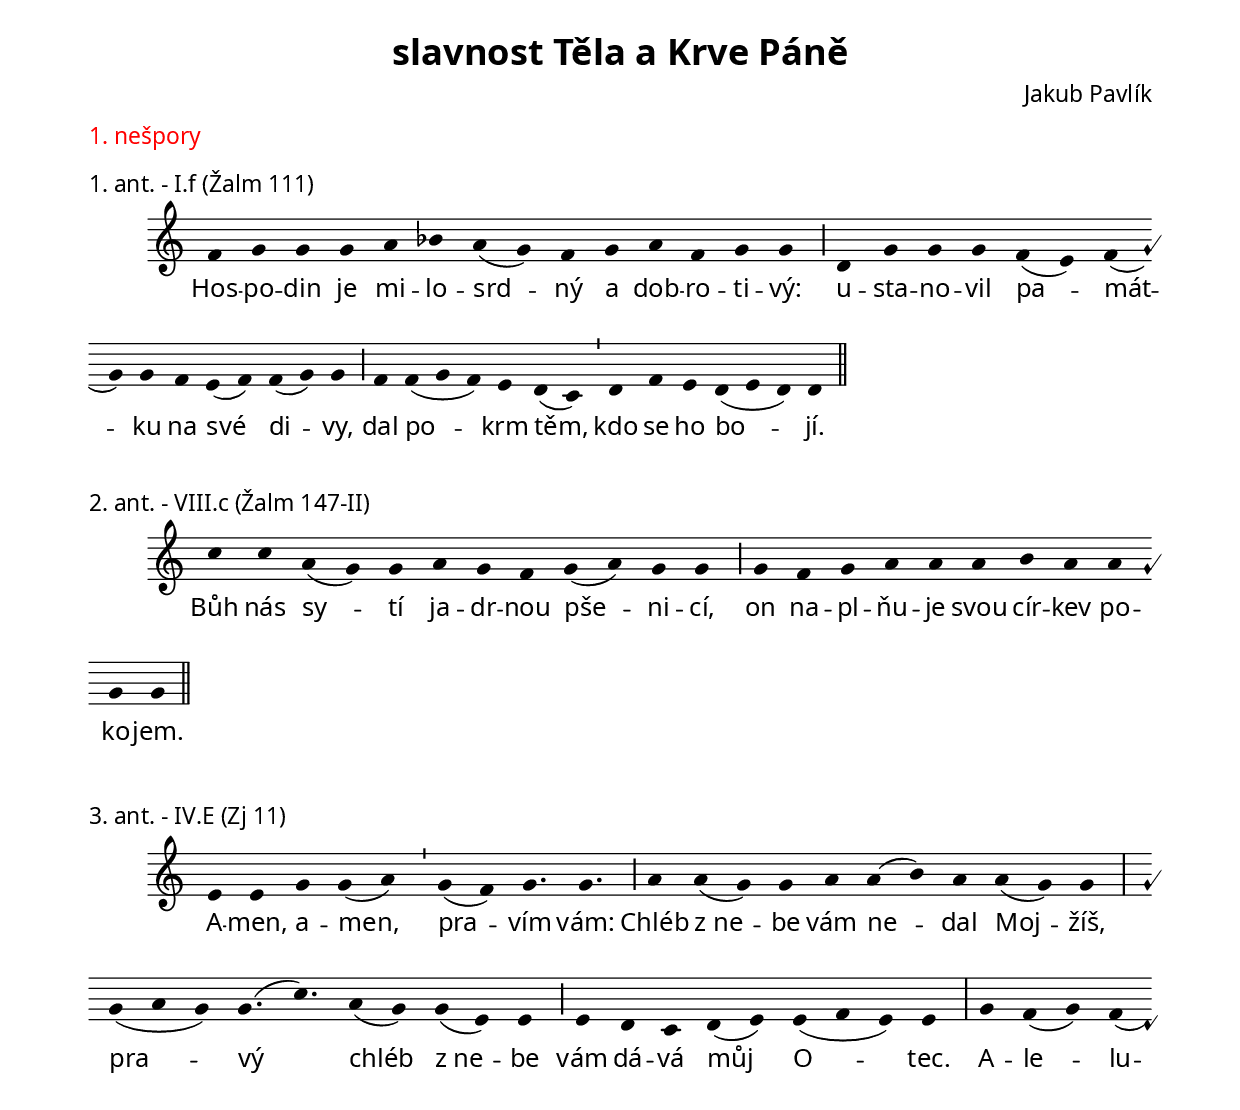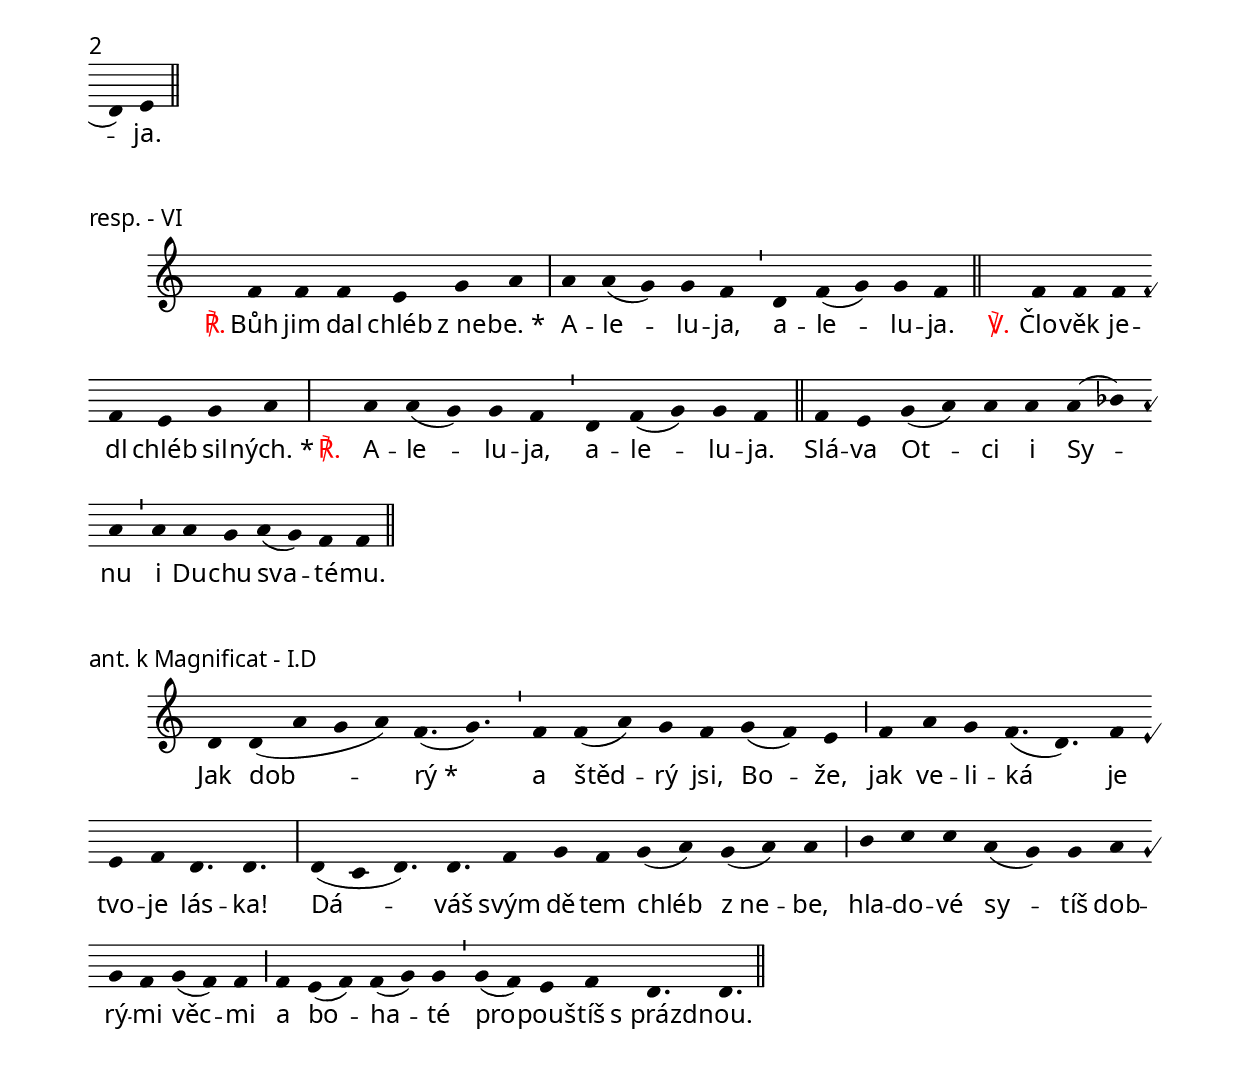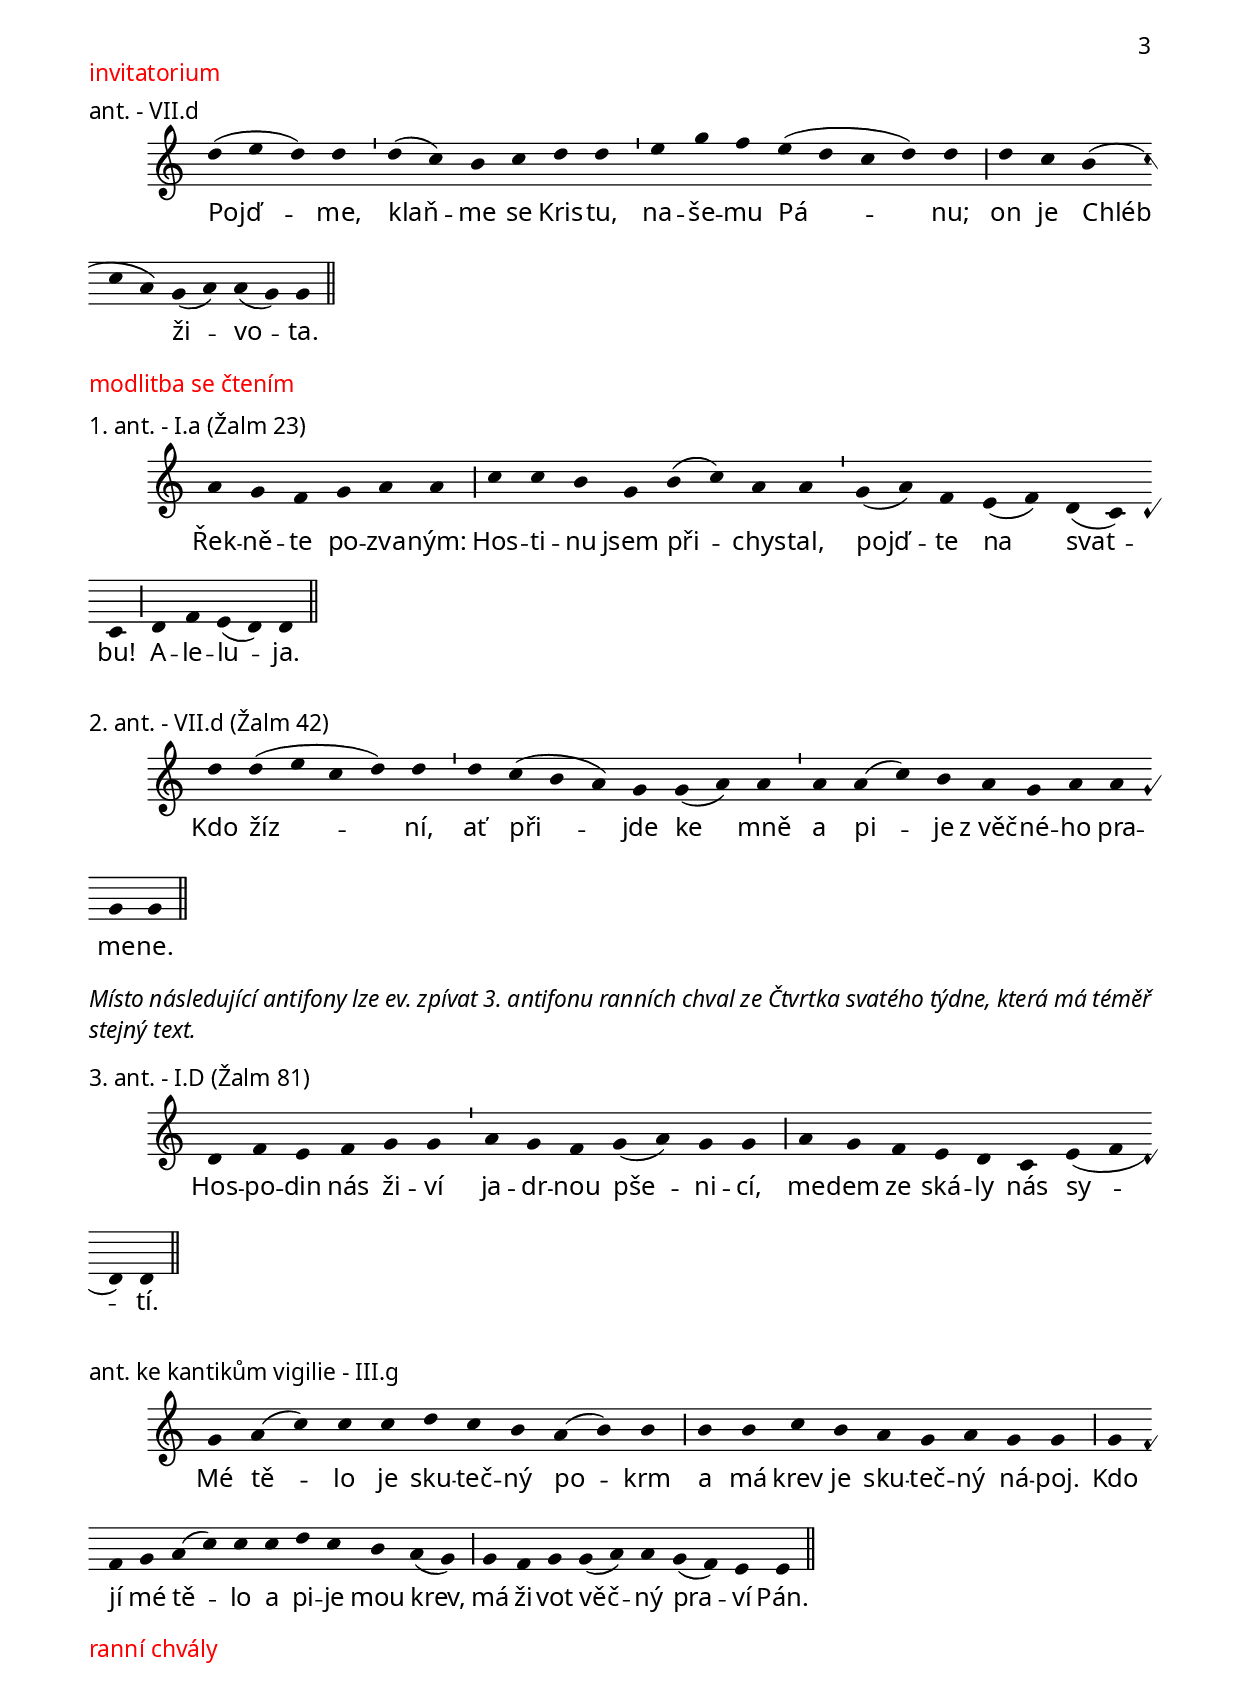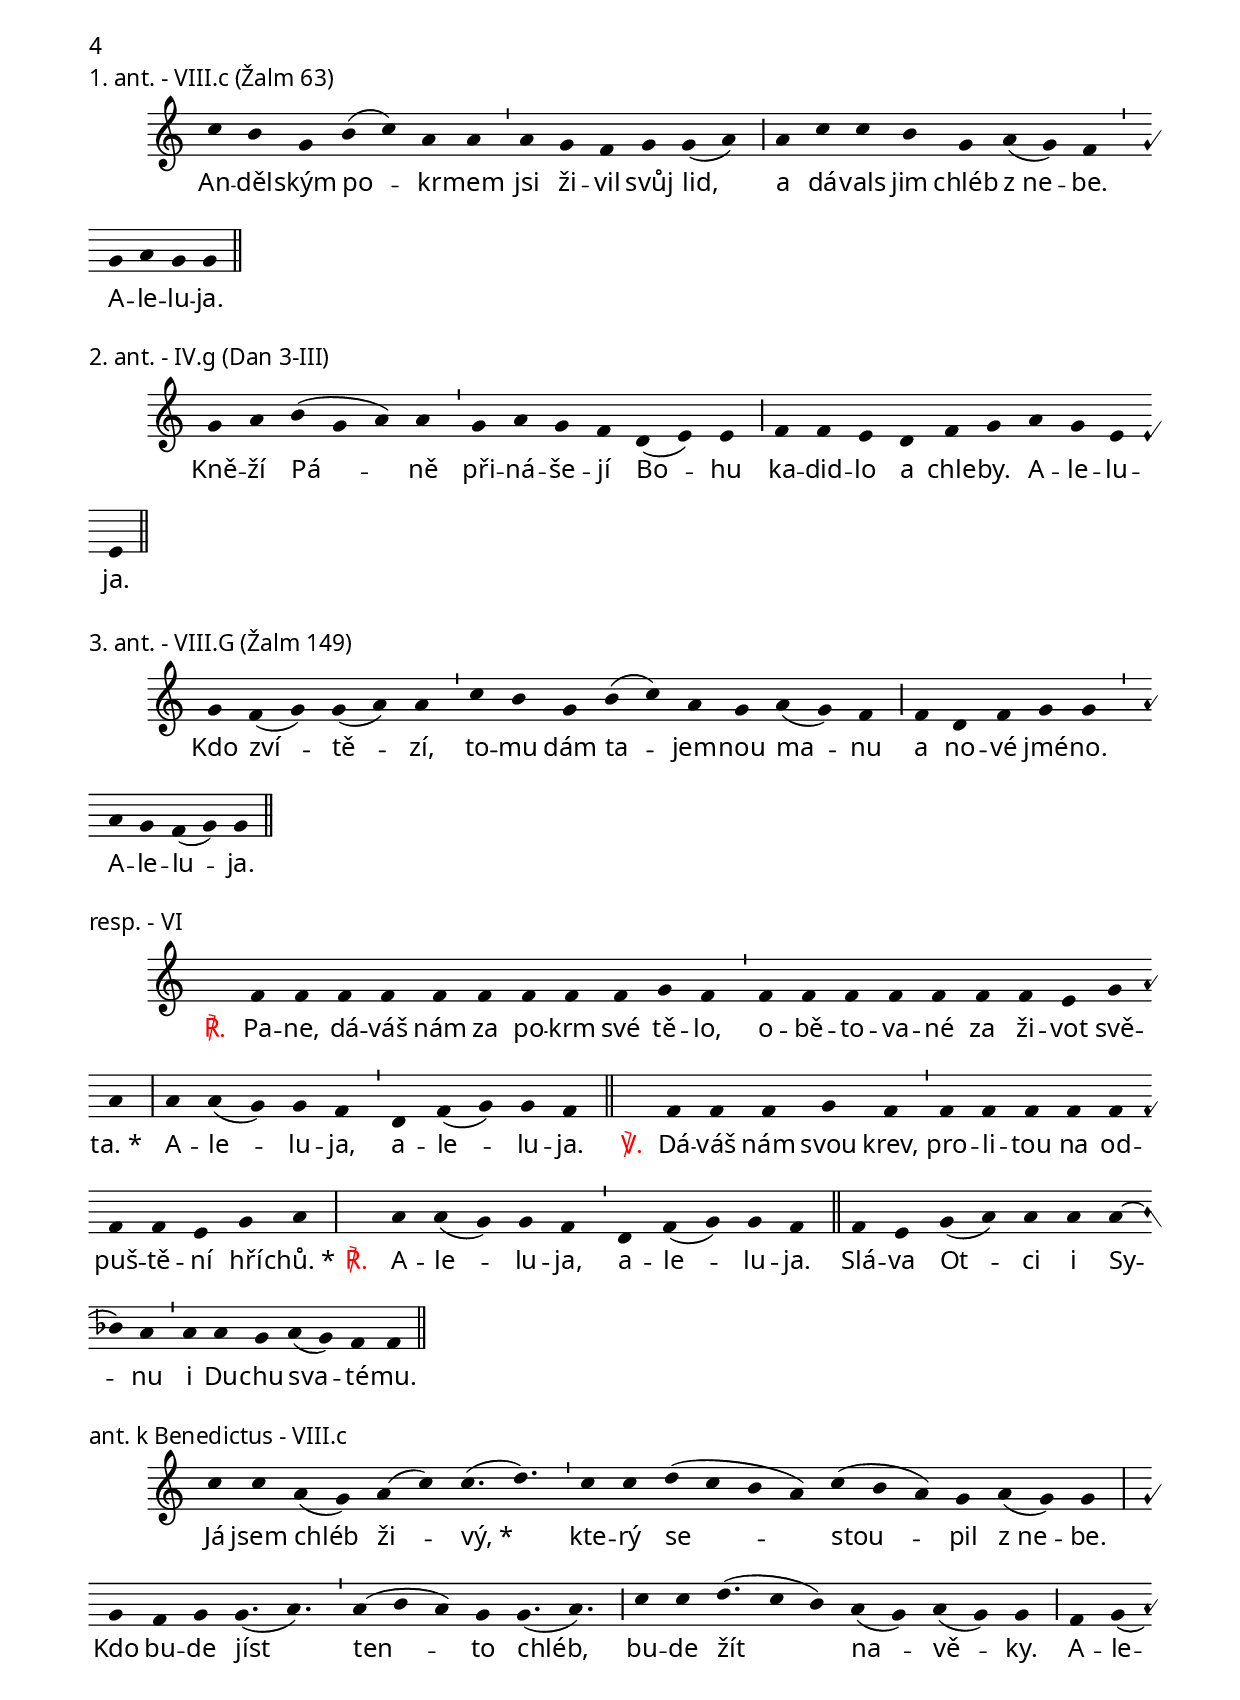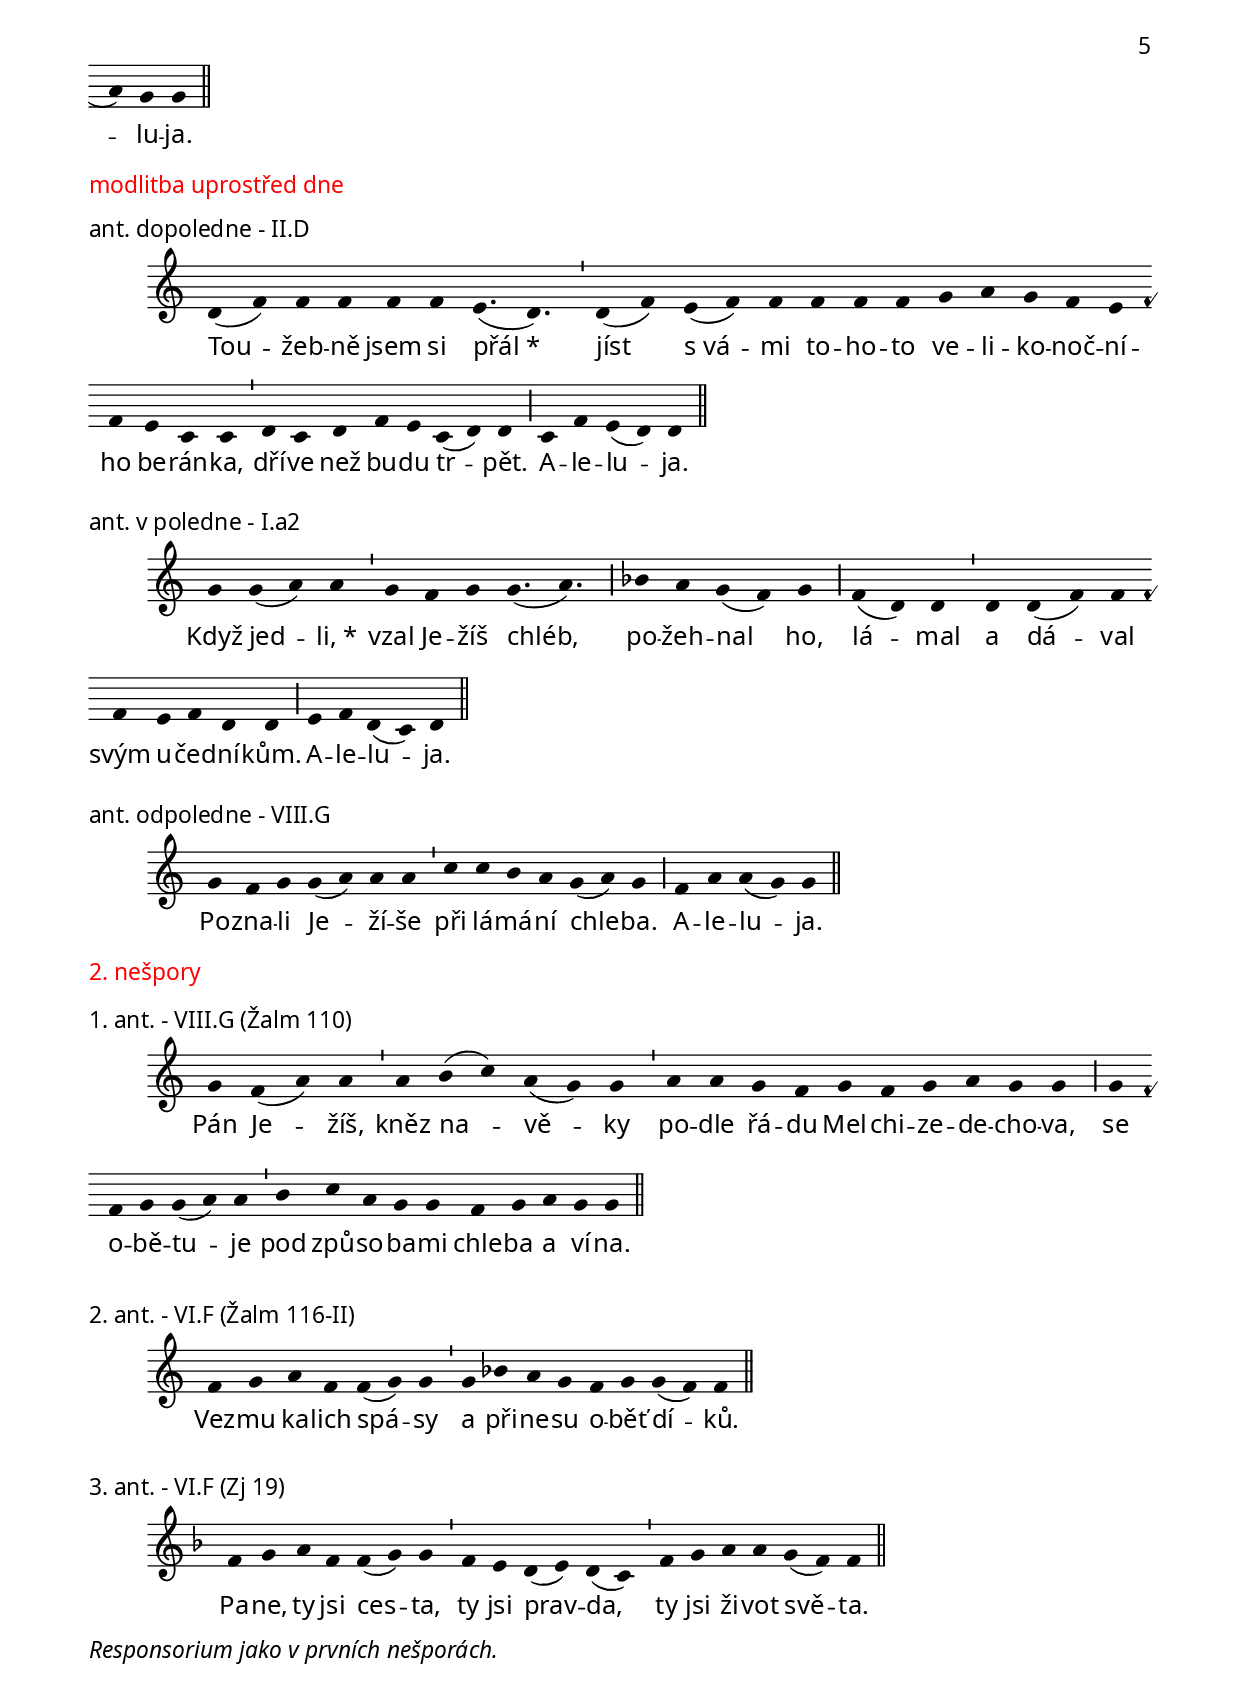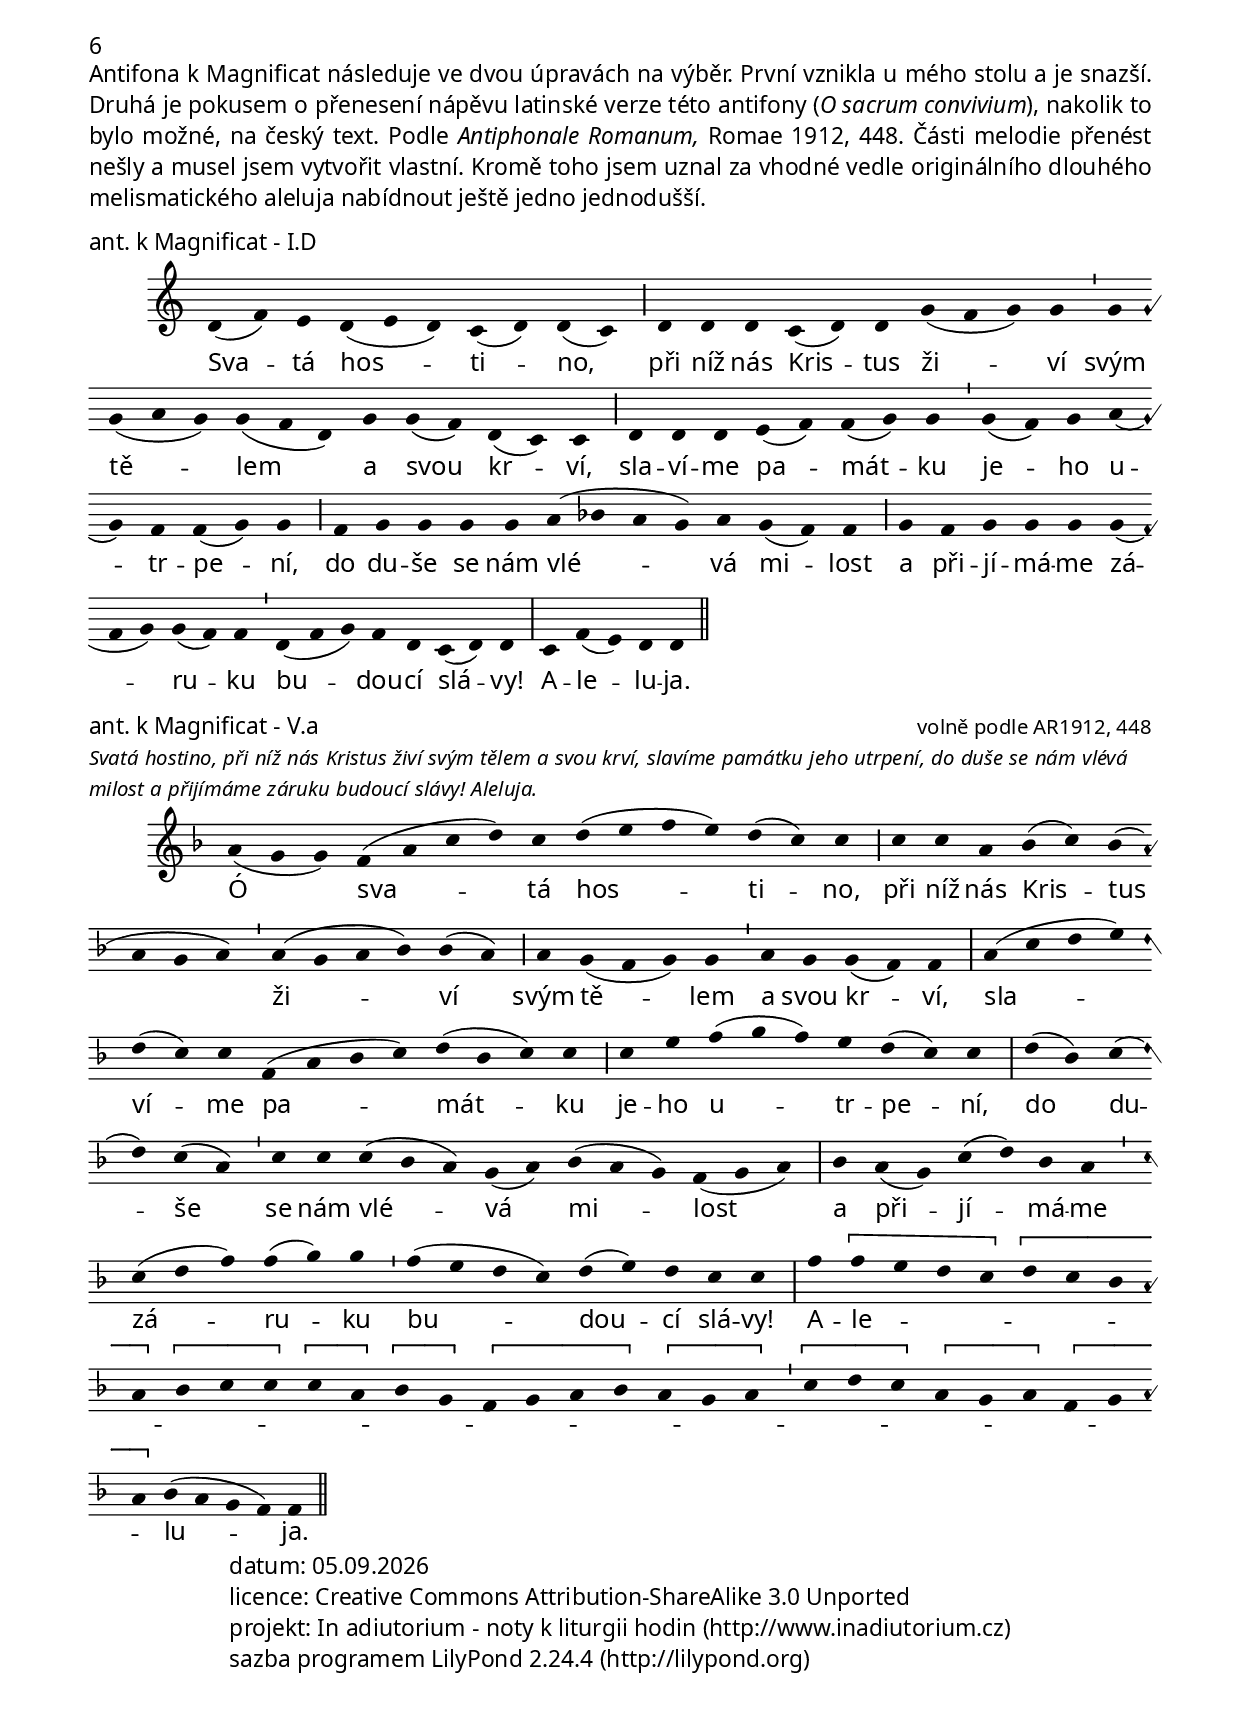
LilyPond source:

\version "2.18.0"

\header {
  title = "slavnost Těla a Krve Páně"
  composer = "Jakub Pavlík"
}

\include "spolecne.ly"
\include "dilyresponsorii.ly"

\markup {\nadpisHodinka {"1. nešpory"}}

\score {
  \relative c' {
    \choralniRezim
    f g g g a4 bes a( g) f g a f g g \barMaior
    d g g g f( e) f( g) g f e( f) f( g) g \barMaior
    f f( g f) e d( c) \barMin d f e d( e d) d \barFinalis
  }
  \addlyrics {
    Hos -- po -- din je mi -- lo -- srd -- ný a dob -- ro -- ti -- vý:
    u -- sta -- no -- vil pa -- mát -- ku na své di -- vy,
    dal po -- krm těm, kdo se ho bo -- jí.
  }
  \header {
    quid = "1. ant."
    modus = "I"
    differentia = "f"
    psalmus = "Žalm 111"
    placet = "recituje čistě na g"
    id = "1ne-a1"
    piece = \markup {\sestavTitulek}
  }
}

\score {
  \relative c'' {
    \choralniRezim
    c4 c a( g) g a g f g( a) g g \barMaior
    g f g a a a b a a g g \barFinalis
  }
  \addlyrics {
    Bůh nás sy -- tí ja -- dr -- nou pše -- ni -- cí,
    on na -- pl -- ňu -- je svou cír -- kev po -- ko -- jem.
  }
  \header {
    quid = "2. ant."
    modus = "VIII"
    differentia = "c"
    psalmus = "Žalm 147-II"
    placet = "nevyvážená"
    id = "1ne-a2"
    piece = \markup {\sestavTitulek}
  }
}

\score {
  \relative c' {
    \choralniRezim
    e4 e g g( a) \barMin g( f) g4. g \barMaior
    a4 a( g) g a a( b) a a( g) g \barMax
    g( a g) g4.( c) a4( g) g( e) e \barMaior
    e d c d( e) e( f e) e \barMax
    g f( g) f( d) e \barFinalis
  }
  \addlyrics {
    A -- men, a -- men, pra -- vím vám:
    Chléb z_ne -- be vám ne -- dal Moj -- žíš,
    pra -- vý chléb z_ne -- be vám dá -- vá můj O -- tec.
    A -- le -- lu -- ja.
  }
  \header {
    quid = "3. ant."
    modus = "IV"
    differentia = "E"
    psalmus = "Zj 11"
    placet = "aleluja lépe"
    id = "1ne-a3"
    piece = \markup {\sestavTitulek}
  }
}

\score {
  \relative c' {
    \choralniRezim

    % R
    \neviditelna f
    f4 f f e g a \barMax
    \respVIalelujaResponsum \barFinalis
    % V
    \neviditelna f
    f4 f f f e g a \barMax
    % R
    \neviditelna a
    \respVIalelujaResponsum \barFinalis
    % Slava
    \respVIalelujaDoxologie \barFinalis
  }
  \addlyrics {
    \Response Bůh jim dal chléb z_ne -- be._*
    A -- le -- lu -- ja, a -- le -- lu -- ja.
    \Verse Člo -- věk je -- dl chléb sil -- ných._*
    \Response A -- le -- lu -- ja, a -- le -- lu -- ja.
    \textRespDoxologie
  }
  \header {
    quid = "resp."
    modus = "VI"
    id = "1ne-resp"
    piece = \markup {\sestavTitulekResp}
  }
}

\score {
  \relative c' {
    \choralniRezim
    d4 d( a' g a) f4.( g) \barMin f4 f( a) g f g( f) e \barMaior
    f a g f4.( d) f4 e f d4. d \barMax

    d4( c d4.) d f4 g f g( a) g( a) a \barMaior
    b c c a( g) g a g f g( f) f \barMaior
    f e( f) f( g) g \barMin g( f) e f d4. d \barFinalis
  }
  \addlyrics {
    Jak dob -- rý_* a štěd -- rý jsi, Bo -- že,
    jak ve -- li -- ká je tvo -- je lás -- ka!

    Dá -- váš svým dě -- tem chléb z_ne -- be,
    hla -- do -- vé sy -- tíš dob -- rý -- mi věc -- mi
    a bo -- ha -- té pro -- pouš -- tíš s_prázd -- nou.
  }
  \header {
    quid = "ant. k Magnificat"
    modus = "I"
    differentia = "D"
    psalmus = ""
    id = "1ne-amag"
    piece = \markup {\sestavTitulekBezZalmu}
  }
}

\pageBreak % ZLOM

\markup {\nadpisHodinka {"invitatorium"}}

\score {
  \relative c'' {
    \choralniRezim
    d4( e d) d \barMin
    d( c) b c d d \barMin e g f e( d c d) d \barMaior
    d c b( c a) g( a) a( g) g \barFinalis
  }
  \addlyrics {
    Pojď -- me, klaň -- me se Kris -- tu, na -- še -- mu Pá -- nu;
    on je Chléb ži -- vo -- ta.
  }
  \header {
    quid = "ant."
    modus = "VII"
    differentia = "d"
    psalmus = ""
    fial = "velikonoce_antifony.ly#invit2?zacatek"
    id = "invit"
    piece = \markup {\sestavTitulekBezZalmu}
  }
}

\markup {\nadpisHodinka {"modlitba se čtením"}}

\score {
  \relative c'' {
    \choralniRezim
    a4 g f g a a \barMaior
    c c b g b( c) a a \barMin
    g( a) f e( f) d( c) c \barMaior
    d f e( d) d \barFinalis
  }
  \addlyrics {
    Řek -- ně -- te po -- zva -- ným:
    Hos -- ti -- nu jsem při -- chys -- tal,
    pojď -- te na svat -- bu!
    A -- le -- lu -- ja.
  }
  \header {
    quid = "1. ant."
    modus = "I"
    differentia = "a"
    psalmus = "Žalm 23"
    id = "mc-a1"
    piece = \markup {\sestavTitulek}
  }
}

\score {
  \relative c'' {
    \choralniRezim
    d4 d( e c d) d \barMin
    d c( b a) g g( a) a \barMin
    a a( c) b a g a a g g \barFinalis
  }
  \addlyrics {
    Kdo žíz -- ní,
    ať při -- jde ke mně
    a pi -- je z_věč -- né -- ho pra -- me -- ne.
  }
  \header {
    quid = "2. ant."
    modus = "VII"
    differentia = "d"
    psalmus = "Žalm 42"
    fial = "mezidobi_nejsvsrdce.ly#rch-a1?cast, upravena"
    placet = "se závěrem si zkusit trochu pohrát"
    id = "mc-a2"
    piece = \markup {\sestavTitulek}
  }
}

\markup\justify\italic{
  Místo následující antifony lze ev. zpívat
  3. antifonu ranních chval ze Čtvrtka svatého týdne,
  která má téměř stejný text.
}

\score {
  \relative c' {
    \choralniRezim
    d4 f e f g g \barMin
    a g f g( a) g g \barMaior
    a g f e d c e( f d) d \barFinalis
  }
  \addlyrics {
    Hos -- po -- din nás ži -- ví
    ja -- dr -- nou pše -- ni -- cí,
    me -- dem ze ská -- ly nás sy -- tí.
  }
  \header {
    quid = "3. ant."
    modus = "I"
    differentia = "D"
    psalmus = "Žalm 81"
    id = "mc-a3"
    piece = \markup {\sestavTitulek}
  }
}

\score {
  \relative c'' {
    \choralniRezim
    g4 a( c) c c d c b a( b) b \barMaior
    b b c b a g a g g \barMaior
    g f g a( c) c c d c b a( g) \barMaior
    g f g g( a) a
    g( f) e e \barFinalis
  }
  \addlyrics {
    Mé tě -- lo je sku -- teč -- ný po -- krm
    a má krev je sku -- teč -- ný ná -- poj.
    Kdo jí mé tě -- lo a pi -- je mou krev,
    má ži -- vot věč -- ný
    pra -- ví Pán.
  }
  \header {
    quid = "ant. ke kantikům vigilie"
    modus = "III"
    differentia = "g"
    psalmus = ""
    fial = "antifony/mezidobi_nedeleB_11_20.ly#ne20b-rch-ben?zacatek"
    id = "mc-avig"
    piece = \markup {\sestavTitulekBezZalmu}
  }
}

\markup {\nadpisHodinka {"ranní chvály"}}

\score {
  \relative c'' {
    \choralniRezim
    c4 b g b( c) a a \barMin
    a g f g g( a) \barMaior
    a c c b g a( g) f \barMin
    g a g g \barFinalis
  }
  \addlyrics {
    An -- děl -- ským po -- kr -- mem
    jsi ži -- vil svůj lid,
    a dá -- vals jim chléb z_ne -- be.
    A -- le -- lu -- ja.
  }
  \header {
    quid = "1. ant."
    modus = "VIII"
    differentia = "c"
    psalmus = "Žalm 63"
    id = "rch-a1"
    piece = \markup {\sestavTitulek}
  }
}

\score {
  \relative c'' {
    \choralniRezim
    g4 a b( g a) a \barMin
    g a g f d( e) e \barMaior
    f f e d f g
    a g e e \barFinalis
  }
  \addlyrics {
    Kně -- ží Pá -- ně
    při -- ná -- še -- jí Bo -- hu
    ka -- did -- lo a chle -- by.
    A -- le -- lu -- ja.
  }
  \header {
    quid = "2. ant."
    modus = "IV"
    differentia = "g"
    psalmus = "Dan 3-III"
    id = "rch-a2"
    piece = \markup {\sestavTitulek}
  }
}

\score {
  \relative c'' {
    \choralniRezim
    g4 f( g) g( a) a \barMin
    c b g b( c) a g a( g) f \barMaior
    f d f g g \barMin
    a g f( g) g \barFinalis
  }
  \addlyrics {
    Kdo zví -- tě -- zí,
    to -- mu dám ta -- jem -- nou ma -- nu
    a no -- vé jmé -- no.
    A -- le -- lu -- ja.
  }
  \header {
    quid = "3. ant."
    modus = "VIII"
    differentia = "G"
    psalmus = "Žalm 149"
    id = "rch-a3"
    piece = \markup {\sestavTitulek}
  }
}

\score {
  \relative c' {
    \choralniRezim

    % R
    \neviditelna f
    f4 f f f f f f f f g f \barMin
    f f f f f f f e g a \barMax
    \respVIalelujaResponsum \barFinalis
    % V
    \neviditelna f
    f f f g f \barMin
    f f f f f f f e g a \barMax
    % R
    \neviditelna a
    \respVIalelujaResponsum \barFinalis
    % Slava
    \respVIalelujaDoxologie \barFinalis
  }
  \addlyrics {
    \Response Pa -- ne, dá -- váš nám za po -- krm své tě -- lo, o -- bě -- to -- va -- né za ži -- vot svě -- ta._*
    A -- le -- lu -- ja, a -- le -- lu -- ja.
    \Verse Dá -- váš nám svou krev, pro -- li -- tou na od -- puš -- tě -- ní hří -- chů._*
    \Response A -- le -- lu -- ja, a -- le -- lu -- ja.
    \textRespDoxologie
  }
  \header {
    quid = "resp."
    modus = "VI"
    id = "rch-resp"
    piece = \markup {\sestavTitulekResp}
  }
}

\score {
  \relative c'' {
    \choralniRezim
    c4 c a( g) a( c) c4.( d) \barMin c4 c d( c b a) c( b a) g a( g) g \barMax
    g f g g4.( a) \barMin a4( b a) g g4.( a) \barMaior c4 c d4.( c4 b) a( g) a( g) g \barMaior
    f g( a) g g \barFinalis
  }
  \addlyrics {
    Já jsem chléb ži -- vý,_* kte -- rý se -- stou -- pil z_ne -- be.
    Kdo bu -- de jíst ten -- to chléb, bu -- de žít na -- vě -- ky.
    A -- le -- lu -- ja.
  }
  \header {
    quid = "ant. k Benedictus"
    modus = "VIII"
    differentia = "c"
    psalmus = ""
    id = "rch-aben"
    piece = \markup {\sestavTitulekBezZalmu}
  }
}

\markup {\nadpisHodinka {"modlitba uprostřed dne"}}

\score {
  \relative c' {
    \choralniRezim
    d4( f) f f f f e4.( d) \barMin
    d4( f) e( f) f f f f g a g f e f e c c \barMin
    d c d f e c( d) d \barMaior
    c f e( d) d \barFinalis
  }
  \addlyrics {
    Tou -- žeb -- ně jsem si přál_*
    jíst s_vá -- mi to -- ho -- to ve -- li -- ko -- noč -- ní -- ho be -- rán -- ka,
    dří -- ve než bu -- du tr -- pět.
    A -- le -- lu -- ja.
  }
  \header {
    quid = "ant. dopoledne"
    modus = "II"
    differentia = "D"
    psalmus = ""
    id = "up-tercie"
    fons = "Svatý týden, čtvrtek, ad Benedictus; přidáno aleluja"
    fial = "pust_svatytyden.ly#ct-rch-aben?+aleluja"
    piece = \markup {\sestavTitulekBezZalmu}
  }
}

\score {
  \relative c'' {
    \choralniRezim
    g4 g( a) a \barMin g f g g4.( a) \barMaior
    bes4 a g( f) g \barMaior
    f( d) d \barMin d d( f) f f e f d d \barMaior
    e f d( c) d \barFinalis
  }
  \addlyrics {
    Když jed -- li,_* vzal Je -- žíš chléb,
    po -- žeh -- nal ho,
    lá -- mal a dá -- val svým u -- čed -- ní -- kům.
    A -- le -- lu -- ja.
  }
  \header {
    quid = "ant. v poledne"
    modus = "I"
    differentia = "a2"
    psalmus = ""
    id = "up-sexta"
    fial = "pust_triduum.ly#ct-nesp-mag?+aleluja"
    piece = \markup {\sestavTitulekBezZalmu}
  }
}

\score {
  \relative c'' {
    \choralniRezim
    g4 f g g( a) a a \barMin
    c c b a g( a) g \barMaior
    f a a( g) g \barFinalis
  }
  \addlyrics {
    Po -- zna -- li Je -- ží -- še
    při lá -- má -- ní chle -- ba.
    A -- le -- lu -- ja.
  }
  \header {
    quid = "ant. odpoledne"
    modus = "VIII"
    differentia = "G"
    psalmus = ""
    id = "up-nona"
    piece = \markup {\sestavTitulekBezZalmu}
  }
}

\markup {\nadpisHodinka {"2. nešpory"}}

\score {
  \relative c'' {
    \choralniRezim
    g4 f( a) a \barMin
    a b( c) a( g) g \barMin
    a a g f g f g a g g \barMaior
    g f g g( a) a \barMin
    b c a g g f g a g g \barFinalis
  }
  \addlyrics {
    Pán Je -- žíš,
    kněz na -- vě -- ky
    po -- dle řá -- du Mel -- chi -- ze -- de -- cho -- va,
    se o -- bě -- tu -- je
    pod způ -- so -- ba -- mi chle -- ba a ví -- na.
  }
  \header {
    quid = "1. ant."
    modus = "VIII"
    differentia = "G"
    psalmus = "Žalm 110"
    id = "2ne-a1"
    piece = \markup {\sestavTitulek}
  }
}

\score {
  \relative c' {
    \choralniRezim
    f4 g a f f( g) g \barMin
    g bes a g f g g( f) f \barFinalis
  }
  \addlyrics {
    Vez -- mu ka -- lich spá -- sy
    a při -- ne -- su o -- běť dí -- ků.
  }
  \header {
    quid = "2. ant."
    modus = "VI"
    differentia = "F"
    psalmus = "Žalm 116-II"
    id = "2ne-a2"
    piece = \markup {\sestavTitulek}
  }
}

\score {
  \relative c' {
    \key f \major
    \choralniRezim
    f4 g a f f( g) g \barMin
    f e d( e) d( c) \barMin
    f g a a g( f) f \barFinalis
  }
  \addlyrics {
    Pa -- ne, ty jsi ces -- ta,
    ty jsi prav -- da,
    ty jsi ži -- vot svě -- ta.
  }
  \header {
    quid = "3. ant."
    modus = "VI"
    differentia = "F"
    psalmus = "Zj 19"
    id = "2ne-a3"
    piece = \markup {\sestavTitulek}
  }
}

\markup\italic{Responsorium jako v prvních nešporách.}

\pageBreak

\markup\justify{Antifona k Magnificat následuje ve dvou úpravách
na výběr. První vznikla u mého stolu a je snazší.
Druhá je pokusem o přenesení nápěvu latinské verze této antifony
\concat{( \italic{"O sacrum convivium"} ),} nakolik to bylo možné,
na český text. Podle \italic{Antiphonale Romanum,} Romae 1912, 448.

Části melodie přenést nešly a musel jsem vytvořit
vlastní. Kromě toho jsem uznal za vhodné vedle originálního
dlouhého melismatického aleluja nabídnout ještě jedno jednodušší.}

\score {
  \relative c' {
    \choralniRezim
    d( f) e d( e d) c( d) d( c) \barMaior
    d d d c( d) d g( f g) g \barMin g g( a g) g( f d) g g( f) d( c) c \barMaior
    d d d e( f) f( g) g \barMin g( f) g a( g) f f( g) g \barMaior
    f g g g g a( bes a g) a g( f) f \barMaior
    g f g g g g( f g) g( f) f \barMin d( f g) f d c( d) d \barMax
    c f( e) d d \barFinalis
  }
  \addlyrics {
    % Jedno dlouhe rozvite osloveni - bez jakehokoli nasledneho
    % sdeleni.
    Sva -- tá hos -- ti -- no,
    při níž nás Kris -- tus ži -- ví svým tě -- lem a svou kr -- ví,
    sla -- ví -- me pa -- mát -- ku je -- ho u -- tr -- pe -- ní,
    do du -- še se nám vlé -- vá mi -- lost
    a při -- jí -- má -- me zá -- ru -- ku bu -- dou -- cí slá -- vy!
    A -- le -- lu -- ja.
  }
  \header {
    quid = "ant. k Magnificat"
    modus = "I"
    differentia = "D"
    psalmus = ""
    placet = "na více místech působí ploše; obzvlášť divná je část _a přijímáme záruku_"
    id = "2ne-amag-var1"
    piece = \markup {\sestavTitulekBezZalmu}
  }
}

\score {
  \relative c'' {
    \choralniRezim
    \key f \major
    a4( g g) f4( a c d) c d( e f e) d( c) c \barMaior
    c c a bes( c) bes( a g a) \barMin a( g a bes) bes( a) \barMaior a g( f g) g \barMin a g g( f) f \barMax

    a( c d e) d( c) c f,( a bes c) d( bes c) c \barMaior
    c e f( g f) e d( c) c \barMax

    d( bes) c( d) c( a) \barMin c c c( bes a) g( a)
    bes( a g) f( g a) \barMax

    bes a( g) c( d) bes a \barMin
    c( d f) f( g) g \barMin f( e d c) d( e) d c c \barMax

    f
    \once \override Slur.stencil = ##f
    \[ f( e d c \] \[ d c bes a \] \[ bes c c \] \[ c a \] \[ bes g \]  \[ f g a bes \] \[ a g a \] \barMin
    \[ c d c \] \[ a g a \] \[ f g a) \]
    bes( a g f) f \barFinalis
  }
  \addlyrics {
    % Jedno dlouhe rozvite osloveni - bez jakehokoli nasledneho
    % sdeleni.
    Ó sva -- tá hos -- ti -- no,
    při níž nás Kris -- tus ži -- ví svým tě -- lem a svou kr -- ví,

    sla -- ví -- me pa -- mát -- ku je -- ho u -- tr -- pe -- ní,

    do du -- še se nám vlé -- vá mi -- lost

    a při -- jí -- má -- me zá -- ru -- ku bu -- dou -- cí slá -- vy!

    A -- le -- lu -- ja.
  }
  \header {
    textus_approbatus = "Svatá hostino,
    při níž nás Kristus živí svým tělem a svou krví,
    slavíme památku jeho utrpení,
    do duše se nám vlévá milost
    a přijímáme záruku budoucí slávy! Aleluja."
    fons_externus = "volně podle AR1912, 448"
    quid = "ant. k Magnificat"
    modus = "V"
    differentia = "a"
    psalmus = ""
    id = "2ne-amag-var2"
    piece = \markup {\sestavTitulekBezZalmu}
  }
}
